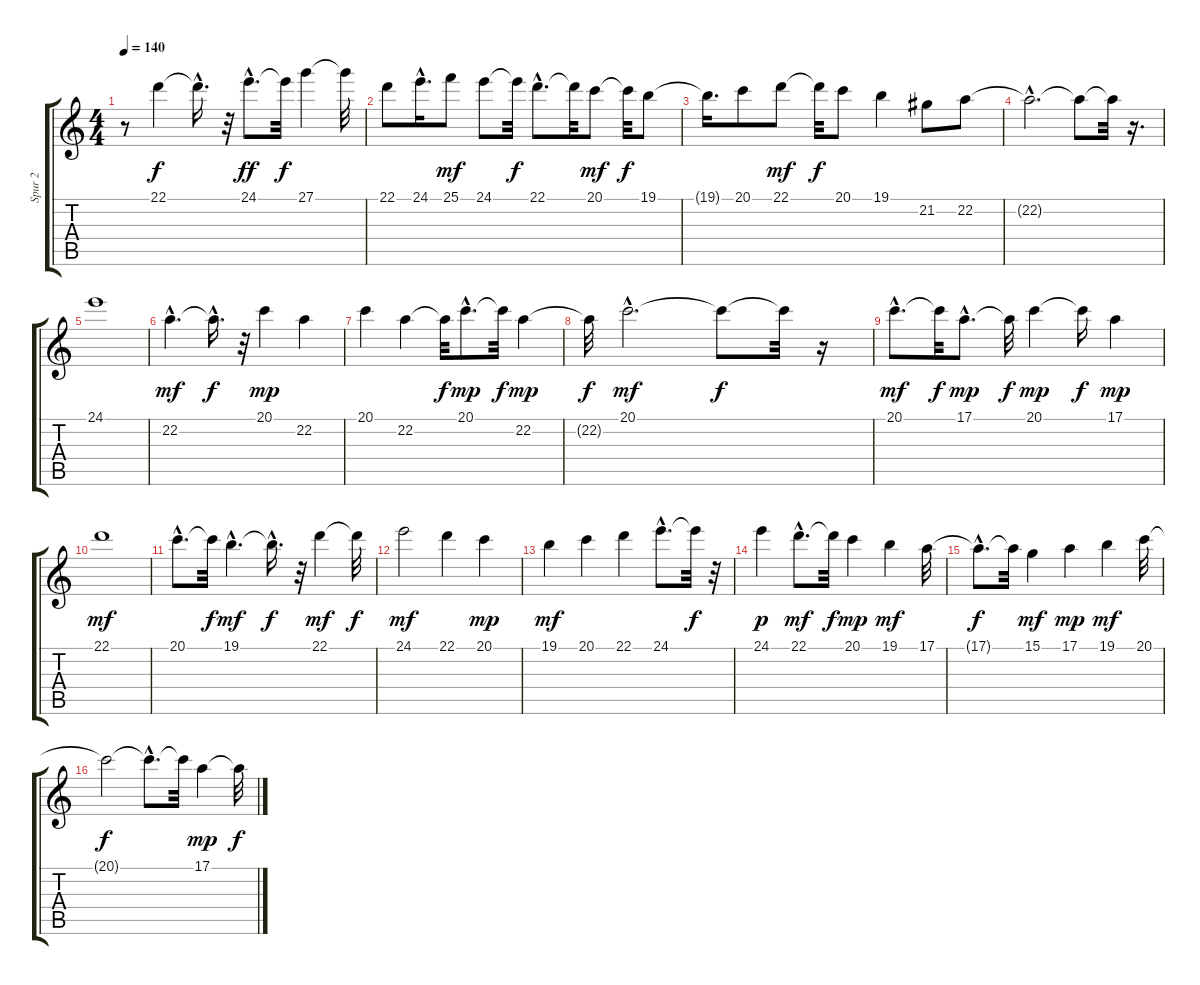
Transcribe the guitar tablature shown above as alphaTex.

\track ("Spur 2" "Spur 2") {instrument stringensemble1}
\staff {score tabs}
\tuning (E4 B3 G3 D3 A2 E2) {hide}
\ts (4 4)
\tempo 140
\clef g2
\ks c
r.8{dy f} 22.1.4 22.1{hac t}.16{d} r.32 24.1{hac}.8{d dy ff} 24.1{t}.32{dy f} 27.1.4 27.1{t}.32 |
22.1.8 24.1{hac}.16{d} 25.1.8{dy mf} 24.1.8 24.1{t}.32{dy f} 22.1{hac}.8{d} 22.1{t}.32 20.1.8{dy mf} 20.1{t}.32{dy f} 19.1.8 |
19.1{t}.16{d} 20.1.8 22.1.8{dy mf} 22.1{t}.32{dy f} 20.1.8 19.1.4 21.2.8 22.2.8 |
22.2{hac t}.2{d} 22.2{t}.8 22.2{t}.32 r.16{d} |
24.1.1 |
22.2{hac}.4{d dy mf} 22.2{hac t}.16{d dy f} r.32 20.1.4{dy mp} 22.2.4 |
20.1.4 22.2.4 22.2{t}.32{dy f} 20.1{hac}.8{d dy mp} 20.1{t}.32{dy f} 22.2.4{dy mp} |
22.2{t}.32{dy f} 20.1{hac}.2{d dy mf} 20.1{t}.8{dy f} 20.1{t}.32 r.16 |
20.1{hac}.8{d dy mf} 20.1{t}.32{dy f} 17.1{hac}.8{d dy mp} 17.1{t}.32{dy f} 20.1.4{dy mp} 20.1{t}.16{dy f} 17.1.4{dy mp} |
22.1.1{dy mf} |
20.1{hac}.8{d} 20.1{t}.32{dy f} 19.1{hac}.4{d dy mf} 19.1{hac t}.16{d dy f} r.32 22.1.4{dy mf} 22.1{t}.32{dy f} |
24.1.2{dy mf} 22.1.4 20.1.4{dy mp} |
19.1.4{dy mf} 20.1.4 22.1.4 24.1{hac}.8{d} 24.1{t}.32{dy f} r.32 |
24.1.4{dy p} 22.1{hac}.8{d dy mf} 22.1{t}.32{dy f} 20.1.4{dy mp} 19.1.4{dy mf} 17.1.32 |
17.1{hac t}.8{d dy f} 17.1{t}.32 15.1.4{dy mf} 17.1.4{dy mp} 19.1.4{dy mf} 20.1.32 |
20.1{t}.2{dy f} 20.1{hac t}.8{d} 20.1{t}.32 17.1.4{dy mp} 17.1{t}.32{dy f}
